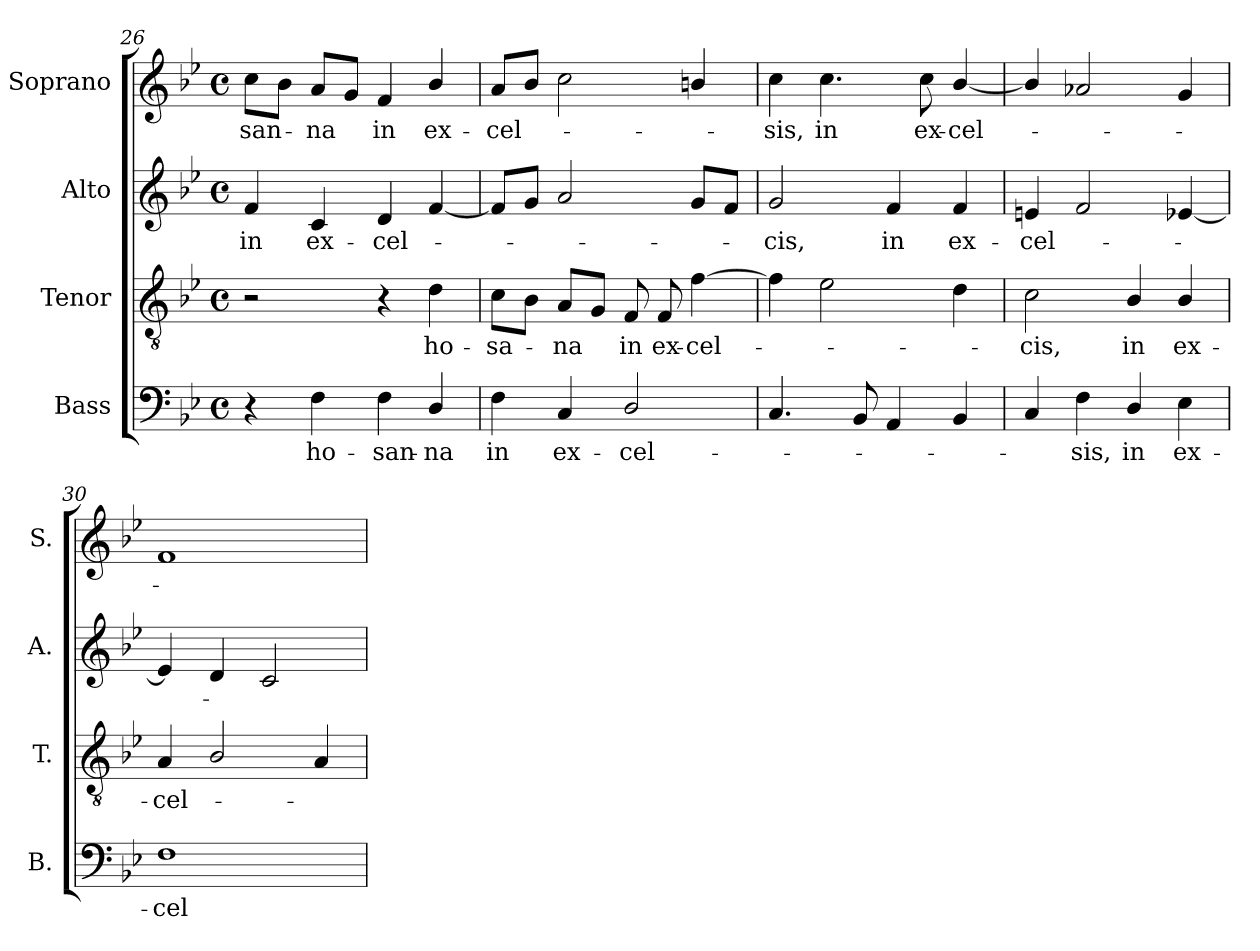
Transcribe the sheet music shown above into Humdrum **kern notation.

**kern	**text	**kern	**text	**kern	**text	**kern	**text
*part4	*part4	*part3	*part3	*part2	*part2	*part1	*part1
*staff4	*staff4	*staff3	*staff3	*staff2	*staff2	*staff1	*staff1
*I"Bass	*	*I"Tenor	*	*I"Alto	*	*I"Soprano	*
*I'B.	*	*I'T.	*	*I'A.	*	*I'S.	*
*clefF4	*	*clefGv2	*	*clefG2	*	*clefG2	*
*	*	*ITrd7c12	*	*	*	*	*
*k[b-e-]	*	*k[b-e-]	*	*k[b-e-]	*	*k[b-e-]	*
*B-:	*	*B-:	*	*B-:	*	*B-:	*
*M4/4	*	*M4/4	*	*M4/4	*	*M4/4	*
*met(c)	*	*met(c)	*	*met(c)	*	*met(c)	*
=26	=26	=26	=26	=26	=26	=26	=26
!	!	!	!	!	!LO:LY:b:color=#000000	!	!
!	!	!	!	!	!	!	!LO:LY:b:color=#000000
4r	.	2r	.	4fi/	in	8cci\L	-san-
.	.	.	.	.	.	8b-i\J	.
!	!LO:LY:b:color=#000000	!	!	!	!	!	!
!	!	!	!	!	!LO:LY:b:color=#000000	!	!
!	!	!	!	!	!	!	!LO:LY:b:color=#000000
4Fi\	ho-	.	.	4ci/	ex-	8ai/L	-na
.	.	.	.	.	.	8gi/J	.
!	!LO:LY:b:color=#000000	!	!	!	!	!	!
!	!	!	!	!	!LO:LY:b:color=#000000	!	!
!	!	!	!	!	!	!	!LO:LY:b:color=#000000
4Fi\	-san-	4r	.	4di/	-cel-	4fi/	in
!	!LO:LY:b:color=#000000	!	!	!	!	!	!
!	!	!	!LO:LY:b:color=#000000	!	!	!	!
!	!	!	!	!	!	!	!LO:LY:b:color=#000000
4Di/	-na	4Di\	ho-	[4fi/	.	4b-i/	ex-
!!LO:LB:g=z
=27	=27	=27	=27	=27	=27	=27	=27
!	!LO:LY:b:color=#000000	!	!	!	!	!	!
!	!	!	!LO:LY:b:color=#000000	!	!	!	!
!	!	!	!	!	!	!	!LO:LY:b:color=#000000
4Fi\	in	8Ci\L	-sa-	8fi/L]	.	8ai/L	-cel-
.	.	8BB-i\J	.	8gi/J	.	8b-i/J	.
!	!LO:LY:b:color=#000000	!	!	!	!	!	!
!	!	!	!LO:LY:b:color=#000000	!	!	!	!
4Ci/	ex-	8AAi/L	-na	2ai/	.	2cci\	.
.	.	8GGi/J	.	.	.	.	.
!	!LO:LY:b:color=#000000	!	!	!	!	!	!
!	!	!	!LO:LY:b:color=#000000	!	!	!	!
2Di/	-cel-	8FFi/	in	.	.	.	.
!	!	!	!LO:LY:b:color=#000000	!	!	!	!
.	.	8FFi/	ex-	.	.	.	.
!	!	!	!LO:LY:b:color=#000000	!	!	!	!
.	.	[4Fi\	-cel-	8gi/L	.	4bni/	.
.	.	.	.	8fi/J	.	.	.
=28	=28	=28	=28	=28	=28	=28	=28
!	!	!	!	!	!LO:LY:b:color=#000000	!	!
!	!	!	!	!	!	!	!LO:LY:b:color=#000000
4.Ci/	.	4Fi\]	.	2gi/	-cis,	4cci\	-sis,
!	!	!	!	!	!	!	!LO:LY:b:color=#000000
.	.	2E-i\	.	.	.	4.cci\	in
8BB-i/	.	.	.	.	.	.	.
!	!	!	!	!	!LO:LY:b:color=#000000	!	!
4AAi/	.	.	.	4fi/	in	.	.
!	!	!	!	!	!	!	!LO:LY:b:color=#000000
.	.	.	.	.	.	8cci\	ex-
!	!	!	!	!	!LO:LY:b:color=#000000	!	!
!	!	!	!	!	!	!	!LO:LY:b:color=#000000
4BB-i/	.	4Di\	.	4fi/	ex-	[4b-i/	-cel-
=29	=29	=29	=29	=29	=29	=29	=29
!	!	!	!LO:LY:b:color=#000000	!	!	!	!
!	!	!	!	!	!LO:LY:b:color=#000000	!	!
4Ci/	.	2Ci\	-cis,	4eni/	-cel-	4b-i/]	.
!	!LO:LY:b:color=#000000	!	!	!	!	!	!
4Fi\	-sis,	.	.	2fi/	.	2a-Xi/	.
!	!LO:LY:b:color=#000000	!	!	!	!	!	!
!	!	!	!LO:LY:b:color=#000000	!	!	!	!
4Di/	in	4BB-i/	in	.	.	.	.
!	!LO:LY:b:color=#000000	!	!	!	!	!	!
!	!	!	!LO:LY:b:color=#000000	!	!	!	!
4E-i\	ex-	4BB-i/	ex-	[4e-Xi/	.	4gi/	.
=30	=30	=30	=30	=30	=30	=30	=30
!	!LO:LY:b:color=#000000	!	!	!	!	!	!
!	!	!	!LO:LY:b:color=#000000	!	!	!	!
1Fi	-cel-	4AAi/	-cel-	4e-i/]	.	1fi	.
.	.	2BB-i/	.	4di/	.	.	.
.	.	.	.	2ci/	.	.	.
.	.	4AAi/	.	.	.	.	.
=	=	=	=	=	=	=	=
*-	*-	*-	*-	*-	*-	*-	*-
